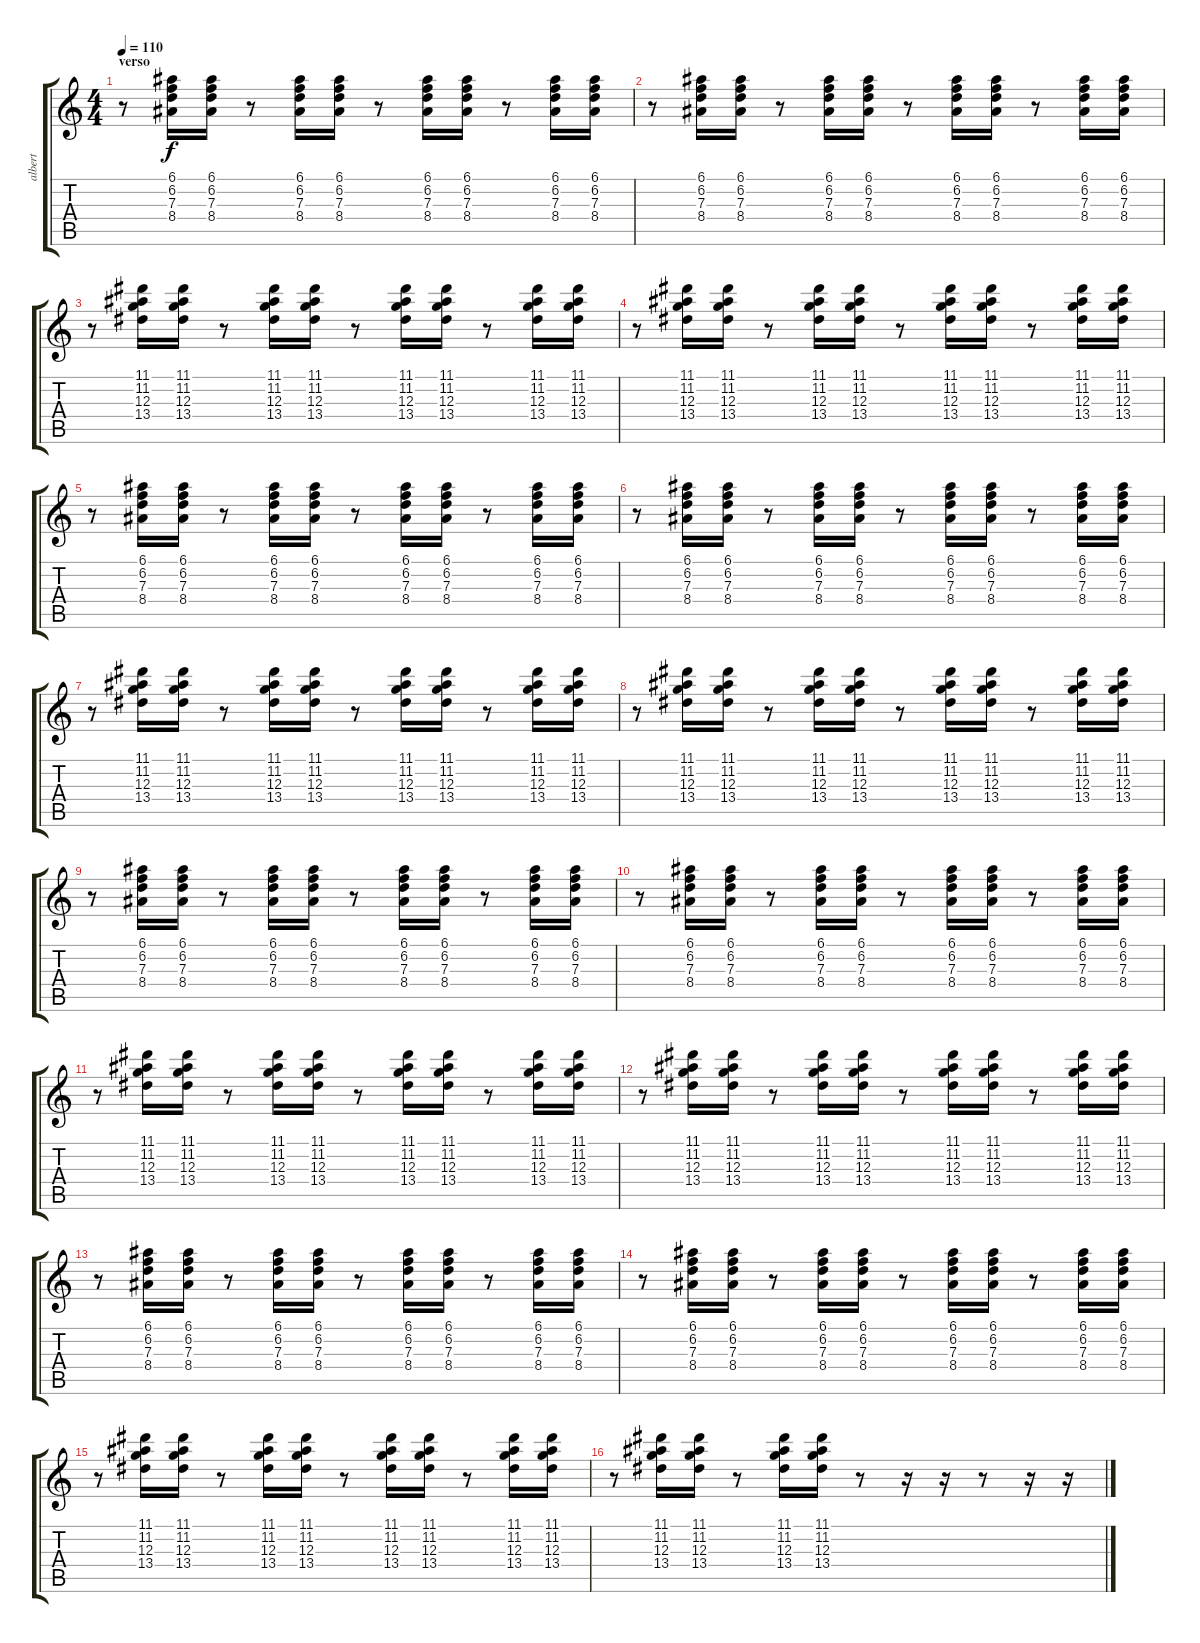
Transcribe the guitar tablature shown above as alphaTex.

\track ("albert" "albert") {instrument overdrivenguitar}
\staff {score tabs}
\tuning (E4 B3 G3 D3 A2 E2) {hide}
\ts (4 4)
\section ("" "verso")
\tempo 110
\clef g2
\ks c
r.8{dy f} (6.1 6.2 7.3 8.4).16 (6.1 6.2 7.3 8.4).16 r.8 (6.1 6.2 7.3 8.4).16 (6.1 6.2 7.3 8.4).16 r.8 (6.1 6.2 7.3 8.4).16 (6.1 6.2 7.3 8.4).16 r.8 (6.1 6.2 7.3 8.4).16 (6.1 6.2 7.3 8.4).16 |
r.8 (6.1 6.2 7.3 8.4).16 (6.1 6.2 7.3 8.4).16 r.8 (6.1 6.2 7.3 8.4).16 (6.1 6.2 7.3 8.4).16 r.8 (6.1 6.2 7.3 8.4).16 (6.1 6.2 7.3 8.4).16 r.8 (6.1 6.2 7.3 8.4).16 (6.1 6.2 7.3 8.4).16 |
r.8 (11.1 11.2 12.3 13.4).16 (11.1 11.2 12.3 13.4).16 r.8 (11.1 11.2 12.3 13.4).16 (11.1 11.2 12.3 13.4).16 r.8 (11.1 11.2 12.3 13.4).16 (11.1 11.2 12.3 13.4).16 r.8 (11.1 11.2 12.3 13.4).16 (11.1 11.2 12.3 13.4).16 |
r.8 (11.1 11.2 12.3 13.4).16 (11.1 11.2 12.3 13.4).16 r.8 (11.1 11.2 12.3 13.4).16 (11.1 11.2 12.3 13.4).16 r.8 (11.1 11.2 12.3 13.4).16 (11.1 11.2 12.3 13.4).16 r.8 (11.1 11.2 12.3 13.4).16 (11.1 11.2 12.3 13.4).16 |
r.8 (6.1 6.2 7.3 8.4).16 (6.1 6.2 7.3 8.4).16 r.8 (6.1 6.2 7.3 8.4).16 (6.1 6.2 7.3 8.4).16 r.8 (6.1 6.2 7.3 8.4).16 (6.1 6.2 7.3 8.4).16 r.8 (6.1 6.2 7.3 8.4).16 (6.1 6.2 7.3 8.4).16 |
r.8 (6.1 6.2 7.3 8.4).16 (6.1 6.2 7.3 8.4).16 r.8 (6.1 6.2 7.3 8.4).16 (6.1 6.2 7.3 8.4).16 r.8 (6.1 6.2 7.3 8.4).16 (6.1 6.2 7.3 8.4).16 r.8 (6.1 6.2 7.3 8.4).16 (6.1 6.2 7.3 8.4).16 |
r.8 (11.1 11.2 12.3 13.4).16 (11.1 11.2 12.3 13.4).16 r.8 (11.1 11.2 12.3 13.4).16 (11.1 11.2 12.3 13.4).16 r.8 (11.1 11.2 12.3 13.4).16 (11.1 11.2 12.3 13.4).16 r.8 (11.1 11.2 12.3 13.4).16 (11.1 11.2 12.3 13.4).16 |
r.8 (11.1 11.2 12.3 13.4).16 (11.1 11.2 12.3 13.4).16 r.8 (11.1 11.2 12.3 13.4).16 (11.1 11.2 12.3 13.4).16 r.8 (11.1 11.2 12.3 13.4).16 (11.1 11.2 12.3 13.4).16 r.8 (11.1 11.2 12.3 13.4).16 (11.1 11.2 12.3 13.4).16 |
r.8 (6.1 6.2 7.3 8.4).16 (6.1 6.2 7.3 8.4).16 r.8 (6.1 6.2 7.3 8.4).16 (6.1 6.2 7.3 8.4).16 r.8 (6.1 6.2 7.3 8.4).16 (6.1 6.2 7.3 8.4).16 r.8 (6.1 6.2 7.3 8.4).16 (6.1 6.2 7.3 8.4).16 |
r.8 (6.1 6.2 7.3 8.4).16 (6.1 6.2 7.3 8.4).16 r.8 (6.1 6.2 7.3 8.4).16 (6.1 6.2 7.3 8.4).16 r.8 (6.1 6.2 7.3 8.4).16 (6.1 6.2 7.3 8.4).16 r.8 (6.1 6.2 7.3 8.4).16 (6.1 6.2 7.3 8.4).16 |
r.8 (11.1 11.2 12.3 13.4).16 (11.1 11.2 12.3 13.4).16 r.8 (11.1 11.2 12.3 13.4).16 (11.1 11.2 12.3 13.4).16 r.8 (11.1 11.2 12.3 13.4).16 (11.1 11.2 12.3 13.4).16 r.8 (11.1 11.2 12.3 13.4).16 (11.1 11.2 12.3 13.4).16 |
r.8 (11.1 11.2 12.3 13.4).16 (11.1 11.2 12.3 13.4).16 r.8 (11.1 11.2 12.3 13.4).16 (11.1 11.2 12.3 13.4).16 r.8 (11.1 11.2 12.3 13.4).16 (11.1 11.2 12.3 13.4).16 r.8 (11.1 11.2 12.3 13.4).16 (11.1 11.2 12.3 13.4).16 |
r.8 (6.1 6.2 7.3 8.4).16 (6.1 6.2 7.3 8.4).16 r.8 (6.1 6.2 7.3 8.4).16 (6.1 6.2 7.3 8.4).16 r.8 (6.1 6.2 7.3 8.4).16 (6.1 6.2 7.3 8.4).16 r.8 (6.1 6.2 7.3 8.4).16 (6.1 6.2 7.3 8.4).16 |
r.8 (6.1 6.2 7.3 8.4).16 (6.1 6.2 7.3 8.4).16 r.8 (6.1 6.2 7.3 8.4).16 (6.1 6.2 7.3 8.4).16 r.8 (6.1 6.2 7.3 8.4).16 (6.1 6.2 7.3 8.4).16 r.8 (6.1 6.2 7.3 8.4).16 (6.1 6.2 7.3 8.4).16 |
r.8 (11.1 11.2 12.3 13.4).16 (11.1 11.2 12.3 13.4).16 r.8 (11.1 11.2 12.3 13.4).16 (11.1 11.2 12.3 13.4).16 r.8 (11.1 11.2 12.3 13.4).16 (11.1 11.2 12.3 13.4).16 r.8 (11.1 11.2 12.3 13.4).16 (11.1 11.2 12.3 13.4).16 |
r.8 (11.1 11.2 12.3 13.4).16 (11.1 11.2 12.3 13.4).16 r.8 (11.1 11.2 12.3 13.4).16 (11.1 11.2 12.3 13.4).16 r.8 r.16 r.16 r.8 r.16 r.16
